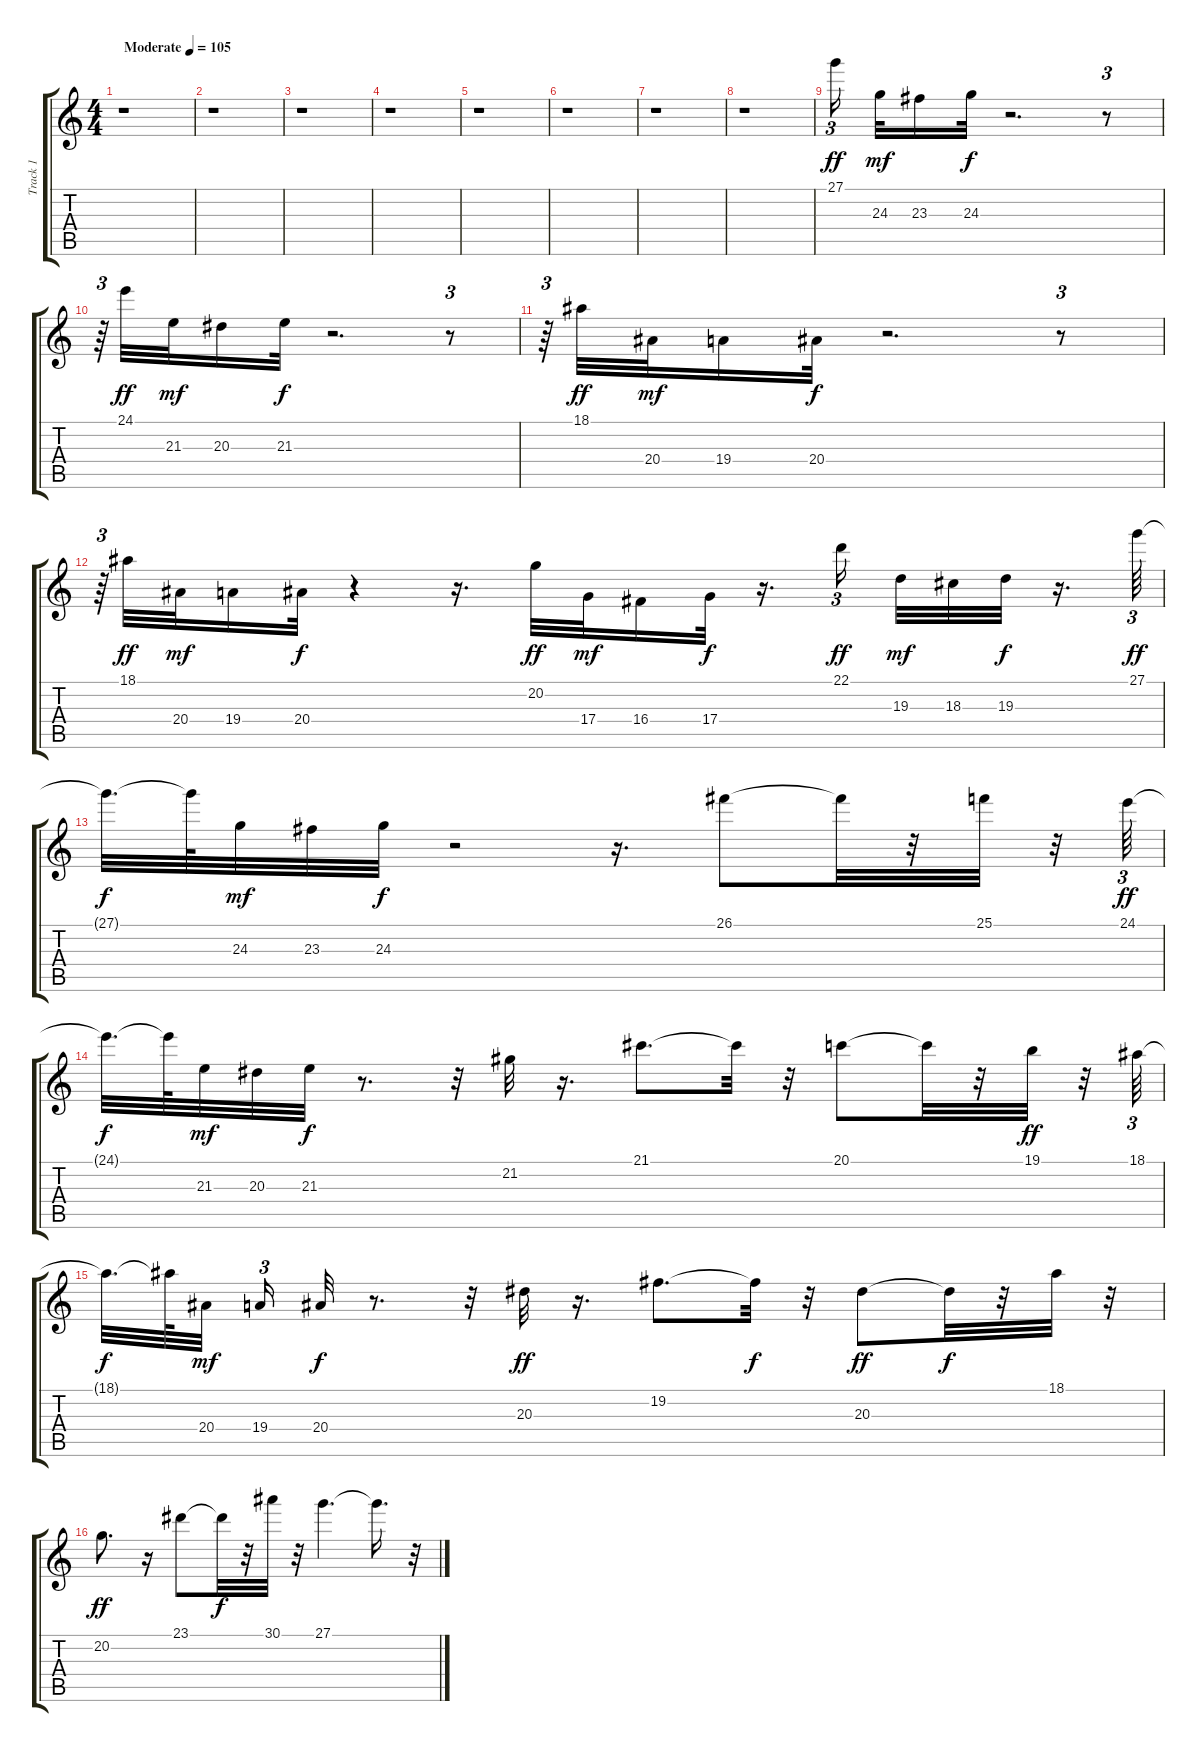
\track ("Track 1" "Track 1") {instrument piccolo}
\staff {score tabs}
\tuning (E4 B3 G3 D3 A2 E2) {hide}
\ts (4 4)
\tempo (105 "Moderate")
\clef g2
\ks c
r.1{dy ff instrument piccolo} |
r.1 |
r.1 |
r.1 |
r.1 |
r.1 |
r.1 |
r.1 |
27.1.16{tu (3 2) beam splitsecondary} 24.3.32{dy mf} 23.3.16 24.3.32{dy f} r.2{d} r.8{tu (3 2)} |
r.64{tu (3 2)} 24.1.32{dy ff} 21.3.32{dy mf} 20.3.16 21.3.32{dy f} r.2{d} r.8{tu (3 2)} |
r.64{tu (3 2)} 18.1.32{dy ff} 20.4.32{dy mf} 19.4.16 20.4.32{dy f} r.2{d} r.8{tu (3 2)} |
r.64{tu (3 2)} 18.1.32{dy ff} 20.4.32{dy mf} 19.4.16 20.4.32{dy f} r.4 r.16{d} 20.2.32{dy ff} 17.4.32{dy mf} 16.4.16 17.4.32{dy f} r.16{d} 22.1.16{tu (3 2) dy ff beam splitsecondary} 19.3.32{dy mf} 18.3.32 19.3.32{dy f} r.16{d} 27.1.64{tu (3 2) dy ff} |
27.1{t}.32{d dy f} 27.1{t}.64 24.3.32{dy mf} 23.3.32 24.3.32{dy f} r.2 r.16{d} 26.1.8 26.1{t}.32 r.32 25.1.32 r.32 24.1.64{tu (3 2) dy ff} |
24.1{t}.32{d dy f} 24.1{t}.64 21.3.32{dy mf} 20.3.32 21.3.32{dy f} r.8{d} r.32 21.2.32 r.16{d} 21.1.8{d} 21.1{t}.32 r.32 20.1.8 20.1{t}.32 r.32 19.1.32{dy ff} r.32 18.1.64{tu (3 2)} |
18.1{t}.32{d dy f} 18.1{t}.64 20.4.32{dy mf beam splitsecondary} 19.4.16{tu (3 2)} 20.4.32{dy f} r.8{d} r.32 20.3.32{dy ff} r.16{d} 19.2.8{d} 19.2{t}.32{dy f} r.32 20.3.8{dy ff} 20.3{t}.32{dy f} r.32 18.1.32 r.32 |
20.2.8{d dy ff} r.16 23.1.8 23.1{t}.32{dy f} r.32 30.1.32 r.32 27.1.4{d} 27.1{t}.16{d} r.32
